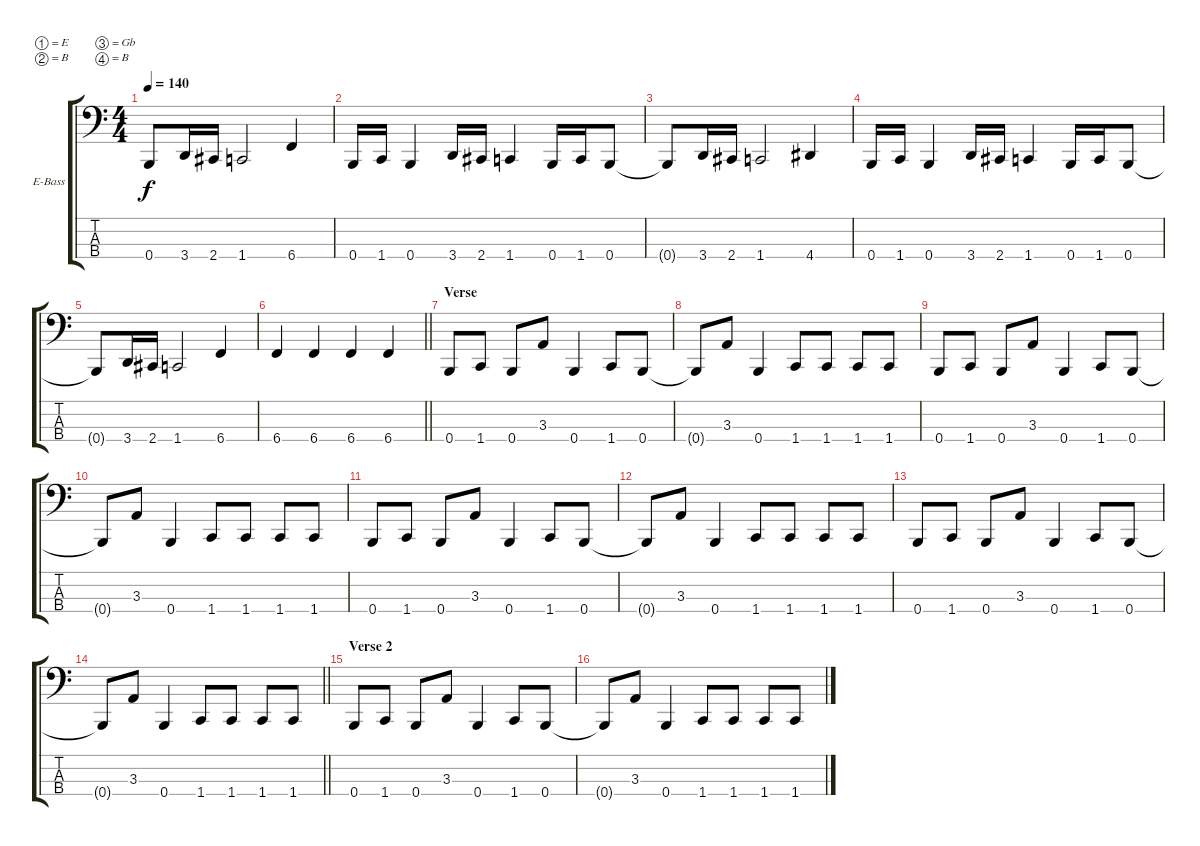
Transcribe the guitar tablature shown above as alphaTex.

\bracketExtendMode groupsimilarinstruments
\firstSystemTrackNameOrientation horizontal
\otherSystemsTrackNameOrientation horizontal
\track ("Adam Duce" "E-Bass") {instrument electricbasspick}
\staff {score tabs}
\tuning (E2 B1 Gb1 B0)
\ts (4 4)
\tempo 140
\clef f4
\ks c
0.4{t}.8{dy f} 3.4.16 2.4.16 1.4.2 6.4.4 |
0.4.16 1.4.16 0.4.4 3.4.16 2.4.16 1.4.4 0.4.16 1.4.16 0.4.8 |
0.4{t}.8 3.4.16 2.4.16 1.4.2 4.4.4 |
0.4.16 1.4.16 0.4.4 3.4.16 2.4.16 1.4.4 0.4.16 1.4.16 0.4.8 |
0.4{t}.8 3.4.16 2.4.16 1.4.2 6.4.4 |
\barLineRight lightlight
6.4.4 6.4.4 6.4.4 6.4.4 |
\section ("" "Verse")
0.4.8 1.4.8 0.4.8 3.3.8 0.4.4 1.4.8 0.4.8 |
0.4{t}.8 3.3.8 0.4.4 1.4.8 1.4.8 1.4.8 1.4.8 |
0.4.8 1.4.8 0.4.8 3.3.8 0.4.4 1.4.8 0.4.8 |
0.4{t}.8 3.3.8 0.4.4 1.4.8 1.4.8 1.4.8 1.4.8 |
0.4.8 1.4.8 0.4.8 3.3.8 0.4.4 1.4.8 0.4.8 |
0.4{t}.8 3.3.8 0.4.4 1.4.8 1.4.8 1.4.8 1.4.8 |
0.4.8 1.4.8 0.4.8 3.3.8 0.4.4 1.4.8 0.4.8 |
\barLineRight lightlight
0.4{t}.8 3.3.8 0.4.4 1.4.8 1.4.8 1.4.8 1.4.8 |
\section ("" "Verse 2")
0.4.8 1.4.8 0.4.8 3.3.8 0.4.4 1.4.8 0.4.8 |
0.4{t}.8 3.3.8 0.4.4 1.4.8 1.4.8 1.4.8 1.4.8
